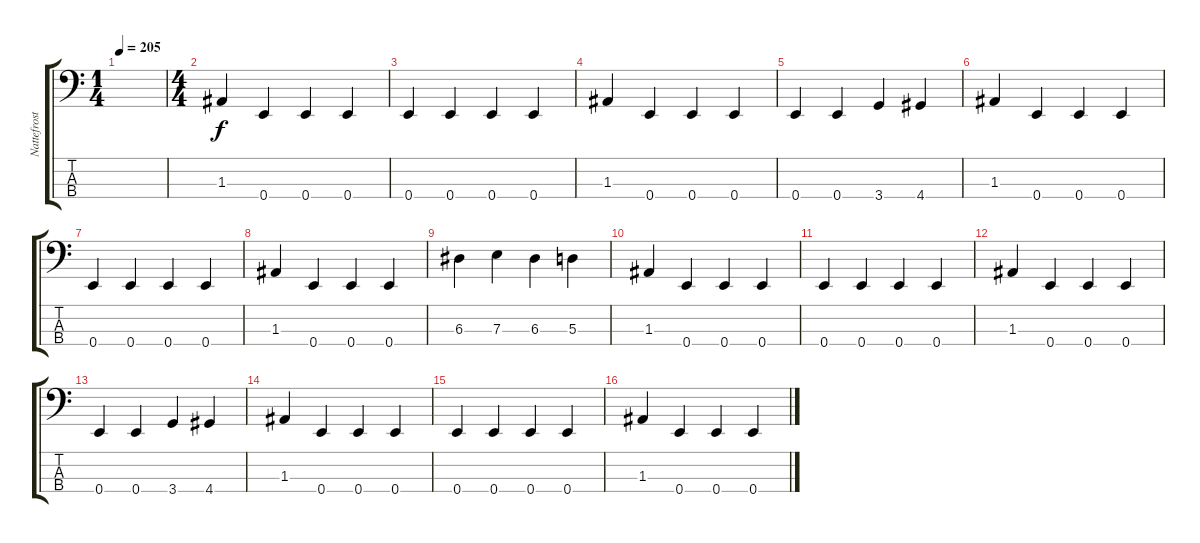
\track ("Nattefrost" "Nattefrost") {instrument electricbasspick}
\staff {score tabs}
\tuning (G2 D2 A1 E1) {hide}
\ts (1 4)
\tempo 205
\clef f4
\ks c
|
\ts (4 4)
1.3.4{instrument overdrivenguitar} 0.4.4 0.4.4 0.4.4 |
0.4.4 0.4.4 0.4.4 0.4.4 |
1.3.4 0.4.4 0.4.4 0.4.4 |
0.4.4 0.4.4 3.4.4 4.4.4 |
1.3.4 0.4.4 0.4.4 0.4.4 |
0.4.4 0.4.4 0.4.4 0.4.4 |
1.3.4 0.4.4 0.4.4 0.4.4 |
6.3.4 7.3.4 6.3.4 5.3.4 |
1.3.4 0.4.4 0.4.4 0.4.4 |
0.4.4 0.4.4 0.4.4 0.4.4 |
1.3.4 0.4.4 0.4.4 0.4.4 |
0.4.4 0.4.4 3.4.4 4.4.4 |
1.3.4 0.4.4 0.4.4 0.4.4 |
0.4.4 0.4.4 0.4.4 0.4.4 |
1.3.4 0.4.4 0.4.4 0.4.4
